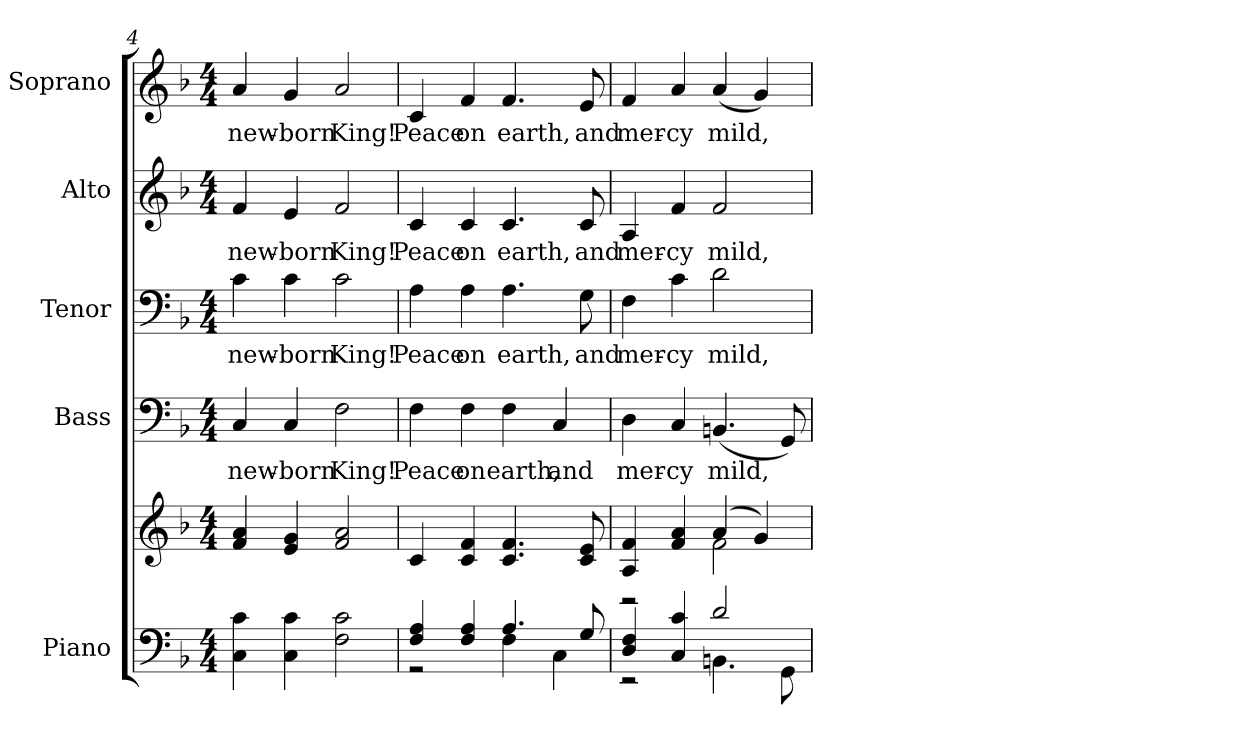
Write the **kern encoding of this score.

**kern	**kern	**kern	**text	**kern	**text	**kern	**text	**kern	**text
*part5	*part5	*part4	*part4	*part3	*part3	*part2	*part2	*part1	*part1
*staff6	*staff5	*staff4	*staff4	*staff3	*staff3	*staff2	*staff2	*staff1	*staff1
*I"Piano	*	*I"Bass	*	*I"Tenor	*	*I"Alto	*	*I"Soprano	*
*I'Pno.	*	*I'B.	*	*I'T.	*	*I'A.	*	*I'S.	*
*clefF4	*clefG2	*clefF4	*	*clefF4	*	*clefG2	*	*clefG2	*
*k[b-]	*k[b-]	*k[b-]	*	*k[b-]	*	*k[b-]	*	*k[b-]	*
*F:	*F:	*F:	*	*F:	*	*F:	*	*F:	*
*M4/4	*M4/4	*M4/4	*	*M4/4	*	*M4/4	*	*M4/4	*
=4	=4	=4	=4	=4	=4	=4	=4	=4	=4
!	!	!	!LO:LY:b:color=#000000	!	!	!	!	!	!
!	!	!	!	!	!LO:LY:b:color=#000000	!	!	!	!
!	!	!	!	!	!	!	!LO:LY:b:color=#000000	!	!
!	!	!	!	!	!	!	!	!	!LO:LY:b:color=#000000
4Ci\ 4ci	4fi/ 4ai	4Ci/	new-	4ci\	new-	4fi/	new-	4ai/	new-
!	!	!	!LO:LY:b:color=#000000	!	!	!	!	!	!
!	!	!	!	!	!LO:LY:b:color=#000000	!	!	!	!
!	!	!	!	!	!	!	!LO:LY:b:color=#000000	!	!
!	!	!	!	!	!	!	!	!	!LO:LY:b:color=#000000
4Ci\ 4ci	4ei/ 4gi	4Ci/	-born	4ci\	-born	4ei/	-born	4gi/	-born
!	!	!	!LO:LY:b:color=#000000	!	!	!	!	!	!
!	!	!	!	!	!LO:LY:b:color=#000000	!	!	!	!
!	!	!	!	!	!	!	!LO:LY:b:color=#000000	!	!
!	!	!	!	!	!	!	!	!	!LO:LY:b:color=#000000
2Fi\ 2ci	2fi/ 2ai	2Fi\	King!	2ci\	King!	2fi/	King!	2ai/	King!
!!LO:PB:g=z
=5	=5	=5	=5	=5	=5	=5	=5	=5	=5
*^	*	*	*	*	*	*	*	*	*
!	!	!	!	!LO:LY:b:color=#000000	!	!	!	!	!	!
!	!	!	!	!	!	!LO:LY:b:color=#000000	!	!	!	!
!	!	!	!	!	!	!	!	!LO:LY:b:color=#000000	!	!
!	!	!	!	!	!	!	!	!	!	!LO:LY:b:color=#000000
4Fi/ 4Ai	2r	4ci/	4Fi\	Peace	4Ai\	Peace	4ci/	Peace	4ci/	Peace
!	!	!	!	!LO:LY:b:color=#000000	!	!	!	!	!	!
!	!	!	!	!	!	!LO:LY:b:color=#000000	!	!	!	!
!	!	!	!	!	!	!	!	!LO:LY:b:color=#000000	!	!
!	!	!	!	!	!	!	!	!	!	!LO:LY:b:color=#000000
4Fi/ 4Ai	.	4ci/ 4fi	4Fi\	on	4Ai\	on	4ci/	on	4fi/	on
!	!	!	!	!LO:LY:b:color=#000000	!	!	!	!	!	!
!	!	!	!	!	!	!LO:LY:b:color=#000000	!	!	!	!
!	!	!	!	!	!	!	!	!LO:LY:b:color=#000000	!	!
!	!	!	!	!	!	!	!	!	!	!LO:LY:b:color=#000000
4.Ai/	4Fi\	4.ci/ 4.fi	4Fi\	earth,	4.Ai\	earth,	4.ci/	earth,	4.fi/	earth,
!	!	!	!	!LO:LY:b:color=#000000	!	!	!	!	!	!
.	4Ci\	.	4Ci/	and	.	.	.	.	.	.
!	!	!	!	!	!	!LO:LY:b:color=#000000	!	!	!	!
!	!	!	!	!	!	!	!	!LO:LY:b:color=#000000	!	!
!	!	!	!	!	!	!	!	!	!	!LO:LY:b:color=#000000
8Gi/	.	8ci/ 8ei	.	.	8Gi\	and	8ci/	and	8ei/	and
=6	=6	=6	=6	=6	=6	=6	=6	=6	=6	=6
*	*	*^	*	*	*	*	*	*	*	*
!	!	!	!	!	!LO:LY:b:color=#000000	!	!	!	!	!	!
!	!	!	!	!	!	!	!LO:LY:b:color=#000000	!	!	!	!
!	!	!	!	!	!	!	!	!	!LO:LY:b:color=#000000	!	!
!	!	!	!	!	!	!	!	!	!	!	!LO:LY:b:color=#000000
4Di/ 4Fi	2r	4Ai/ 4fi	2r	4Di\	mer-	4Fi\	mer-	4Ai/	mer-	4fi/	mer-
!	!	!	!	!	!LO:LY:b:color=#000000	!	!	!	!	!	!
!	!	!	!	!	!	!	!LO:LY:b:color=#000000	!	!	!	!
!	!	!	!	!	!	!	!	!	!LO:LY:b:color=#000000	!	!
!	!	!	!	!	!	!	!	!	!	!	!LO:LY:b:color=#000000
4Ci/ 4ci	.	4fi/ 4ai	.	4Ci/	-cy	4ci\	-cy	4fi/	-cy	4ai/	-cy
!	!	!	!	!	!LO:LY:b:color=#000000	!	!	!	!	!	!
!	!	!	!	!	!	!	!LO:LY:b:color=#000000	!	!	!	!
!	!	!	!	!	!	!	!	!	!LO:LY:b:color=#000000	!	!
!	!	!	!	!	!	!	!	!	!	!	!LO:LY:b:color=#000000
2di/	4.BBni\	(4ai/	2fi\	(4.BBni/	mild,	2di\	mild,	2fi/	mild,	(4ai/	mild,
.	.	4gi/)	.	.	.	.	.	.	.	4gi/)	.
.	8GGi\	.	.	8GGi/)	.	.	.	.	.	.	.
*v	*v	*	*	*	*	*	*	*	*	*	*
*	*v	*v	*	*	*	*	*	*	*	*
=	=	=	=	=	=	=	=	=	=
*-	*-	*-	*-	*-	*-	*-	*-	*-	*-
